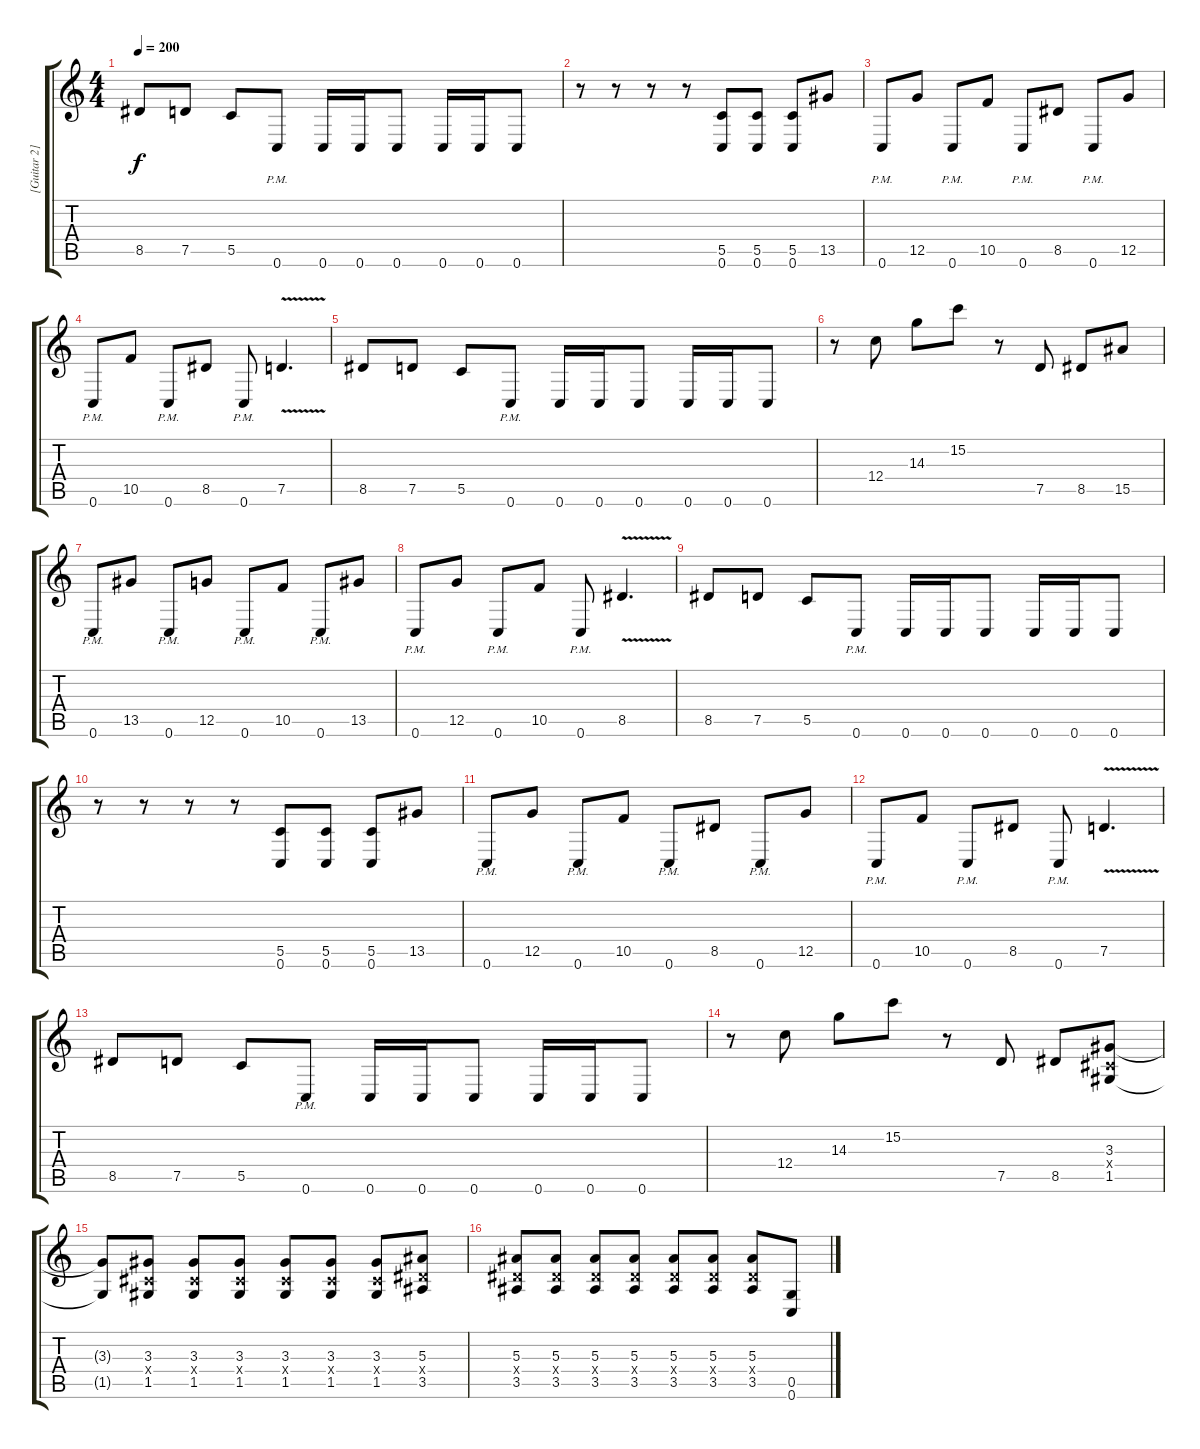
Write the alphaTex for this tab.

\track ("[Guitar 2]" "[Guitar 2]") {instrument distortionguitar}
\staff {score tabs}
\tuning (D4 A3 F3 C3 G2 C2) {hide}
\ts (4 4)
\tempo 200
\clef g2
\ks c
8.5.8{dy f} 7.5.8 5.5.8 0.6{pm}.8 0.6.16 0.6.16 0.6.8 0.6.16 0.6.16 0.6.8 |
r.8 r.8 r.8 r.8 (5.5 0.6).8 (5.5 0.6).8 (5.5 0.6).8 13.5.8 |
0.6{pm}.8 12.5.8 0.6{pm}.8 10.5.8 0.6{pm}.8 8.5.8 0.6{pm}.8 12.5.8 |
0.6{pm}.8 10.5.8 0.6{pm}.8 8.5.8 0.6{pm}.8 7.5{v}.4{d} |
8.5.8 7.5.8 5.5.8 0.6{pm}.8 0.6.16 0.6.16 0.6.8 0.6.16 0.6.16 0.6.8 |
r.8 12.4.8{instrument electricguitarclean} 14.3.8 15.2.8 r.8 7.5.8{instrument distortionguitar} 8.5.8 15.5.8 |
0.6{pm}.8 13.5.8 0.6{pm}.8 12.5.8 0.6{pm}.8 10.5.8 0.6{pm}.8 13.5.8 |
0.6{pm}.8 12.5.8 0.6{pm}.8 10.5.8 0.6{pm}.8 8.5{v}.4{d} |
8.5.8 7.5.8 5.5.8 0.6{pm}.8 0.6.16 0.6.16 0.6.8 0.6.16 0.6.16 0.6.8 |
r.8 r.8 r.8 r.8 (5.5 0.6).8 (5.5 0.6).8 (5.5 0.6).8 13.5.8 |
0.6{pm}.8 12.5.8 0.6{pm}.8 10.5.8 0.6{pm}.8 8.5.8 0.6{pm}.8 12.5.8 |
0.6{pm}.8 10.5.8 0.6{pm}.8 8.5.8 0.6{pm}.8 7.5{v}.4{d} |
8.5.8 7.5.8 5.5.8 0.6{pm}.8 0.6.16 0.6.16 0.6.8 0.6.16 0.6.16 0.6.8 |
r.8 12.4.8{instrument electricguitarclean} 14.3.8 15.2.8 r.8 7.5.8{volume 16 instrument distortionguitar} 8.5.8 (3.3 1.4{x} 1.5).8 |
(3.3{t} 1.5{t}).8 (3.3 1.4{x} 1.5).8 (3.3 1.4{x} 1.5).8 (3.3 1.4{x} 1.5).8 (3.3 1.4{x} 1.5).8 (3.3 1.4{x} 1.5).8 (3.3 1.4{x} 1.5).8 (5.3 3.4{x} 3.5).8 |
(5.3 3.4{x} 3.5).8 (5.3 3.4{x} 3.5).8 (5.3 3.4{x} 3.5).8 (5.3 3.4{x} 3.5).8 (5.3 3.4{x} 3.5).8 (5.3 3.4{x} 3.5).8 (5.3 3.4{x} 3.5).8 (0.5 0.6).8
